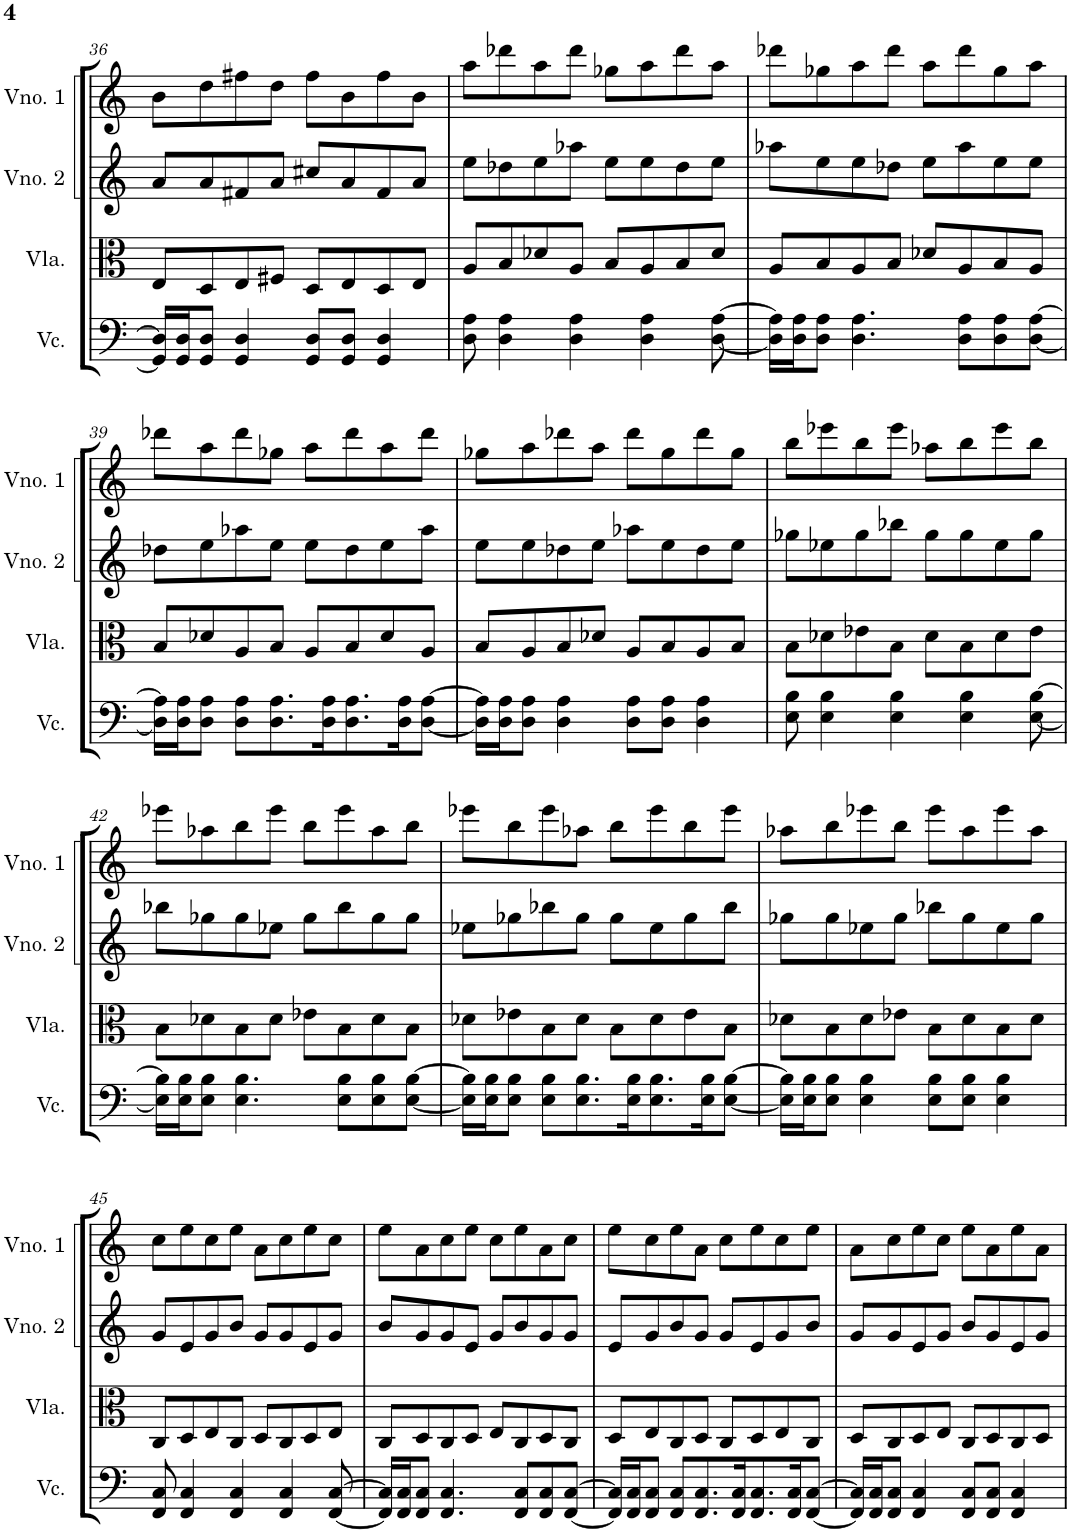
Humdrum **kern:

**kern	**kern	**kern	**kern
*part4	*part3	*part2	*part1
*staff4	*staff3	*staff2	*staff1
*I"Violoncelo	*I"Viola	*I"Violino 2	*I"Violino 1
*I'Vc.	*I'Vla.	*I'Vno. 2	*I'Vno. 1
!!LO:PB:g=z
*clefF4	*clefC3	*clefG2	*clefG2
*k[]	*k[]	*k[]	*k[]
*M4/4	*M4/4	*M4/4	*M4/4
=36	=36	=36	=36
16GG/] 16D/]LL	8E/L	8a/L	8b\L
16GG/ 16D/J	.	.	.
8GG/ 8D/J	8D/	8a/	8dd\
4GG/ 4D/	8E/	8f#X/	8ff#X\
.	8F#X/J	8a/J	8dd\J
8GG/ 8D/L	8D/L	8cc#X/L	8ff#\L
8GG/ 8D/J	8E/	8a/	8b\
4GG/ 4D/	8D/	8f#/	8ff#\
.	8E/J	8a/J	8b\J
=37	=37	=37	=37
8D\ 8A\	8A/L	8ee\L	8aa\L
4D\ 4A\	8B/	8dd-X\	8ddd-X\
.	8d-X/	8ee\	8aa\
4D\ 4A\	8A/J	8aa-X\J	8ddd-\J
.	8B/L	8ee\L	8gg-X\L
4D\ 4A\	8A/	8ee\	8aa\
.	8B/	8dd-\	8ddd-\
[8D\ [8A\	8d-/J	8ee\J	8aa\J
=38	=38	=38	=38
16D\] 16A\]LL	8A/L	8aa-X\L	8ddd-X\L
16D\ 16A\J	.	.	.
8D\ 8A\J	8B/	8ee\	8gg-X\
4.D\ 4.A\	8A/	8ee\	8aa\
.	8B/J	8dd-X\J	8ddd-\J
.	8d-X/L	8ee\L	8aa\L
8D\ 8A\L	8A/	8aa-\	8ddd-\
8D\ 8A\	8B/	8ee\	8gg-\
[8D\ [8A\J	8A/J	8ee\J	8aa\J
!!LO:LB:g=z
=39	=39	=39	=39
16D\] 16A\]LL	8B/L	8dd-X\L	8ddd-X\L
16D\ 16A\J	.	.	.
8D\ 8A\J	8d-X/	8ee\	8aa\
8D\ 8A\L	8A/	8aa-X\	8ddd-\
8.D\ 8.A\	8B/J	8ee\J	8gg-X\J
.	8A/L	8ee\L	8aa\L
16D\ 16A\K	.	.	.
8.D\ 8.A\	8B/	8dd-\	8ddd-\
.	8d-/	8ee\	8aa\
16D\ 16A\K	.	.	.
[8D\ [8A\J	8A/J	8aa-\J	8ddd-\J
=40	=40	=40	=40
16D\] 16A\]LL	8B/L	8ee\L	8gg-X\L
16D\ 16A\J	.	.	.
8D\ 8A\J	8A/	8ee\	8aa\
4D\ 4A\	8B/	8dd-X\	8ddd-X\
.	8d-X/J	8ee\J	8aa\J
8D\ 8A\L	8A/L	8aa-X\L	8ddd-\L
8D\ 8A\J	8B/	8ee\	8gg-\
4D\ 4A\	8A/	8dd-\	8ddd-\
.	8B/J	8ee\J	8gg-\J
=41	=41	=41	=41
8E\ 8B\	8B\L	8gg-X\L	8bb\L
4E\ 4B\	8d-X\	8ee-X\	8eee-X\
.	8e-X\	8gg-\	8bb\
4E\ 4B\	8B\J	8bb-X\J	8eee-\J
.	8d-\L	8gg-\L	8aa-X\L
4E\ 4B\	8B\	8gg-\	8bb\
.	8d-\	8ee-\	8eee-\
[8E\ [8B\	8e-\J	8gg-\J	8bb\J
!!LO:LB:g=z
=42	=42	=42	=42
16E\] 16B\]LL	8B\L	8bb-X\L	8eee-X\L
16E\ 16B\J	.	.	.
8E\ 8B\J	8d-X\	8gg-X\	8aa-X\
4.E\ 4.B\	8B\	8gg-\	8bb\
.	8d-\J	8ee-X\J	8eee-\J
.	8e-X\L	8gg-\L	8bb\L
8E\ 8B\L	8B\	8bb-\	8eee-\
8E\ 8B\	8d-\	8gg-\	8aa-\
[8E\ [8B\J	8B\J	8gg-\J	8bb\J
=43	=43	=43	=43
16E\] 16B\]LL	8d-X\L	8ee-X\L	8eee-X\L
16E\ 16B\J	.	.	.
8E\ 8B\J	8e-X\	8gg-X\	8bb\
8E\ 8B\L	8B\	8bb-X\	8eee-\
8.E\ 8.B\	8d-\J	8gg-\J	8aa-X\J
.	8B\L	8gg-\L	8bb\L
16E\ 16B\K	.	.	.
8.E\ 8.B\	8d-\	8ee-\	8eee-\
.	8e-\	8gg-\	8bb\
16E\ 16B\K	.	.	.
[8E\ [8B\J	8B\J	8bb-\J	8eee-\J
=44	=44	=44	=44
16E\] 16B\]LL	8d-X\L	8gg-X\L	8aa-X\L
16E\ 16B\J	.	.	.
8E\ 8B\J	8B\	8gg-\	8bb\
4E\ 4B\	8d-\	8ee-X\	8eee-X\
.	8e-X\J	8gg-\J	8bb\J
8E\ 8B\L	8B\L	8bb-X\L	8eee-\L
8E\ 8B\J	8d-\	8gg-\	8aa-\
4E\ 4B\	8B\	8ee-\	8eee-\
.	8d-\J	8gg-\J	8aa-\J
!!LO:LB:g=z
=45	=45	=45	=45
8FF/ 8C/	8C/L	8g/L	8cc\L
4FF/ 4C/	8D/	8e/	8ee\
.	8E/	8g/	8cc\
4FF/ 4C/	8C/J	8b/J	8ee\J
.	8D/L	8g/L	8a\L
4FF/ 4C/	8C/	8g/	8cc\
.	8D/	8e/	8ee\
[8FF/ [8C/	8E/J	8g/J	8cc\J
=46	=46	=46	=46
16FF/] 16C/]LL	8C/L	8b/L	8ee\L
16FF/ 16C/J	.	.	.
8FF/ 8C/J	8D/	8g/	8a\
4.FF/ 4.C/	8C/	8g/	8cc\
.	8D/J	8e/J	8ee\J
.	8E/L	8g/L	8cc\L
8FF/ 8C/L	8C/	8b/	8ee\
8FF/ 8C/	8D/	8g/	8a\
[8FF/ [8C/J	8C/J	8g/J	8cc\J
=47	=47	=47	=47
16FF/] 16C/]LL	8D/L	8e/L	8ee\L
16FF/ 16C/J	.	.	.
8FF/ 8C/J	8E/	8g/	8cc\
8FF/ 8C/L	8C/	8b/	8ee\
8.FF/ 8.C/	8D/J	8g/J	8a\J
.	8C/L	8g/L	8cc\L
16FF/ 16C/K	.	.	.
8.FF/ 8.C/	8D/	8e/	8ee\
.	8E/	8g/	8cc\
16FF/ 16C/K	.	.	.
[8FF/ [8C/J	8C/J	8b/J	8ee\J
=48	=48	=48	=48
16FF/] 16C/]LL	8D/L	8g/L	8a\L
16FF/ 16C/J	.	.	.
8FF/ 8C/J	8C/	8g/	8cc\
4FF/ 4C/	8D/	8e/	8ee\
.	8E/J	8g/J	8cc\J
8FF/ 8C/L	8C/L	8b/L	8ee\L
8FF/ 8C/J	8D/	8g/	8a\
4FF/ 4C/	8C/	8e/	8ee\
.	8D/J	8g/J	8a\J
=	=	=	=
*-	*-	*-	*-
